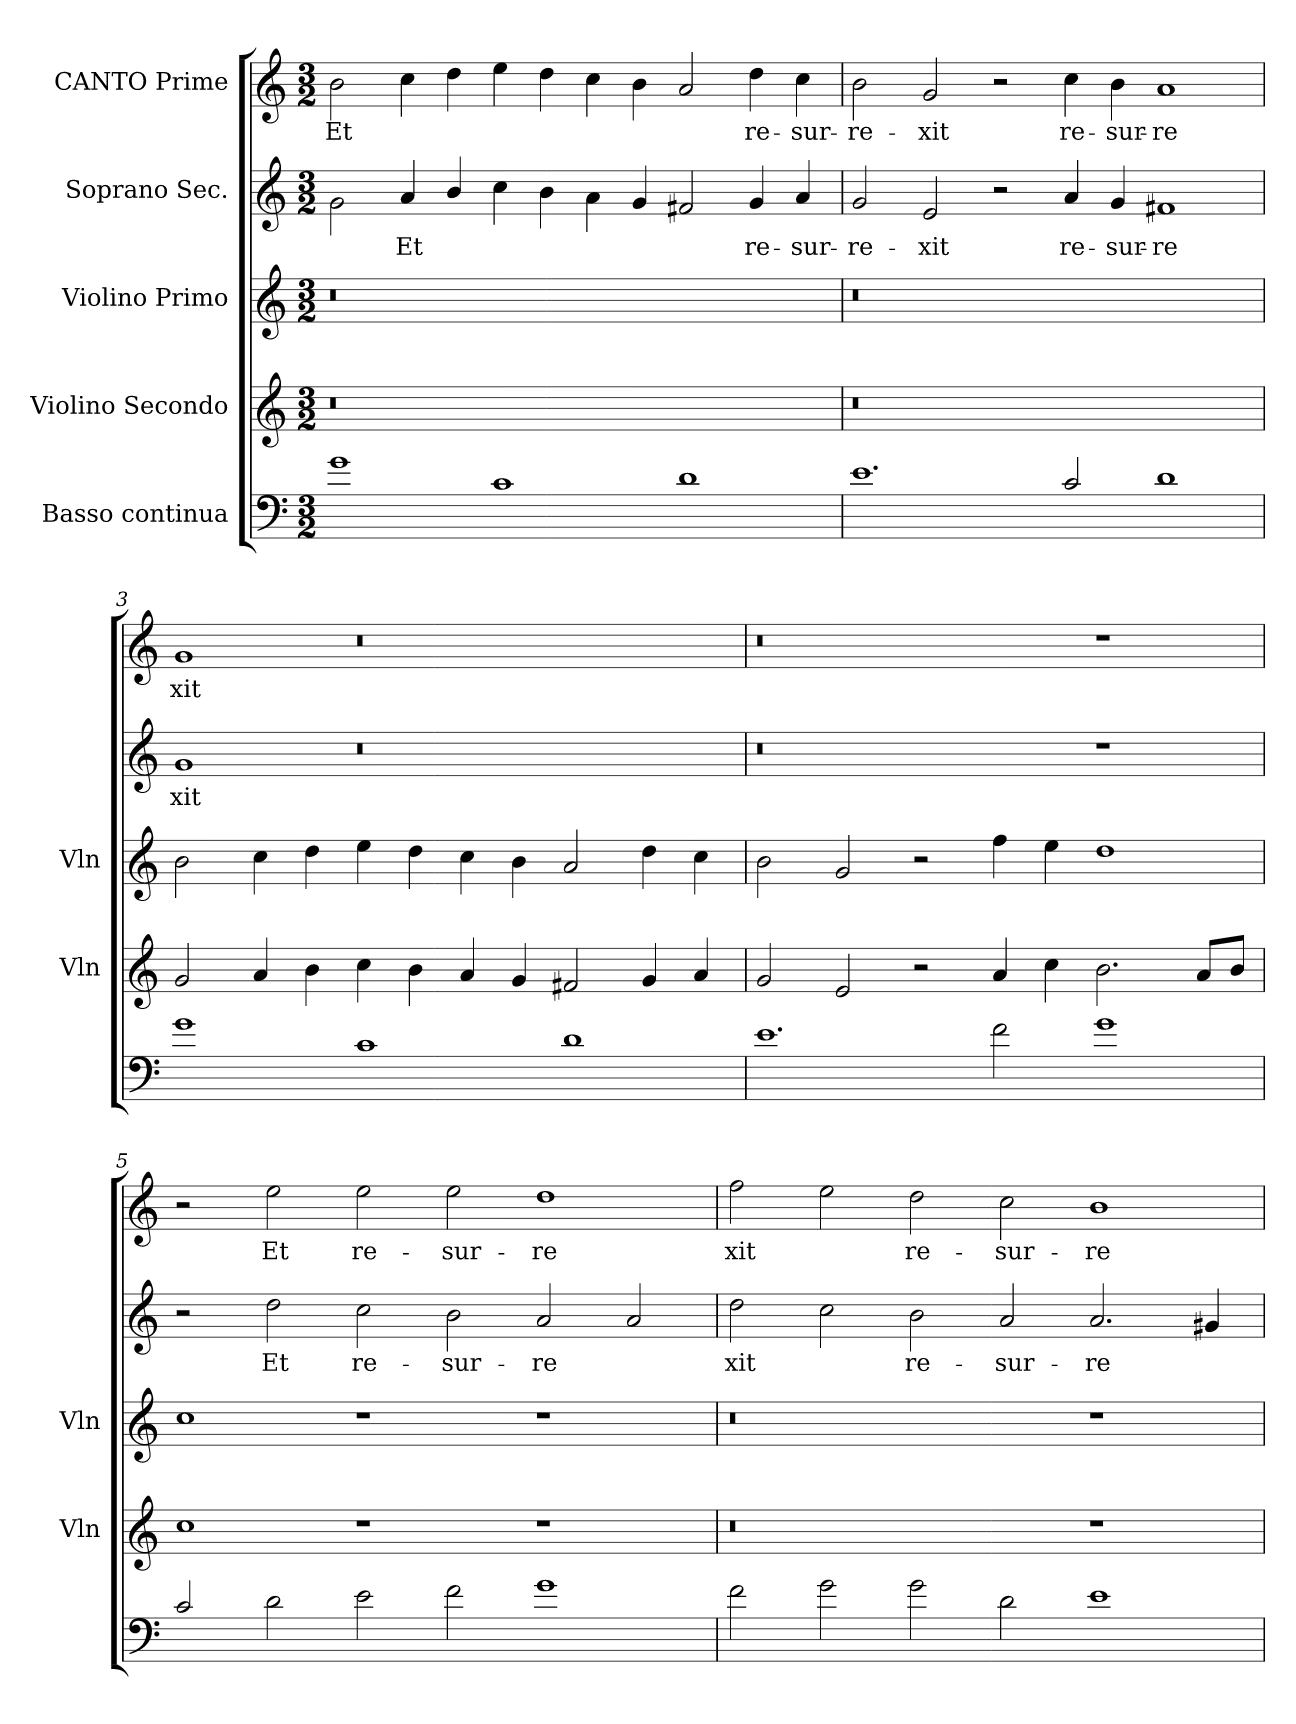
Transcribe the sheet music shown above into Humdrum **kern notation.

**kern	**kern	**kern	**kern	**text	**kern	**text
*part5	*part4	*part3	*part2	*part2	*part1	*part1
*staff5	*staff4	*staff3	*staff2	*staff2	*staff1	*staff1
*I"Basso continua	*I"Violino Secondo	*I"Violino Primo	*I"Soprano Sec.	*	*I"CANTO Prime	*
*	*I'Vln	*I'Vln	*	*	*	*
*clefF4	*clefG2	*clefG2	*clefG2	*	*clefG2	*
*ITrd7c12	*	*	*	*	*	*
*k[]	*k[]	*k[]	*k[]	*	*k[]	*
*M3/2	*M3/2	*M3/2	*M3/2	*	*M3/2	*
*MM120	*MM120	*MM120	*MM120	*	*MM120	*
=1	=1	=1	=1	=1	=1	=1
1G	0.r	0.r	2g\	.	2b\	-Et
.	.	.	4a/	-Et	4cc\	.
.	.	.	4b/	.	4dd\	.
1C	.	.	4cc\	.	4ee\	.
.	.	.	4b\	.	4dd\	.
.	.	.	4a\	.	4cc\	.
.	.	.	4g/	.	4b\	.
1D	.	.	2f#X/	.	2a/	.
.	.	.	4g/	re-	4dd\	re-
.	.	.	4a/	-sur-	4cc\	-sur-
=2	=2	=2	=2	=2	=2	=2
1.E	0.r	0.r	2g/	-re-	2b\	-re-
.	.	.	2e/	-xit	2g/	-xit
.	.	.	2r	.	2r	.
2C/	.	.	4a/	re-	4cc\	re-
.	.	.	4g/	-sur-	4b\	-sur-
1D	.	.	1f#X	re	1a	re
=3	=3	=3	=3	=3	=3	=3
1G	2g/	2b\	1g	xit	1g	xit
.	4a/	4cc\	.	.	.	.
.	4b\	4dd\	.	.	.	.
1C	4cc\	4ee\	0r	.	0r	.
.	4b\	4dd\	.	.	.	.
.	4a/	4cc\	.	.	.	.
.	4g/	4b\	.	.	.	.
1D	2f#X/	2a/	.	.	.	.
.	4g/	4dd\	.	.	.	.
.	4a/	4cc\	.	.	.	.
!!LO:LB:g=z
=4	=4	=4	=4	=4	=4	=4
1.E	2g/	2b\	0r	.	0r	.
.	2e/	2g/	.	.	.	.
.	2r	2r	.	.	.	.
2F\	4a/	4ff\	.	.	.	.
.	4cc\	4ee\	.	.	.	.
1G	2.b\	1dd	1r	.	1r	.
.	8a/L	.	.	.	.	.
.	8b/J	.	.	.	.	.
=5	=5	=5	=5	=5	=5	=5
2C/	1cc	1cc	2r	.	2r	.
2D\	.	.	2dd\	Et	2ee\	Et
2E\	1r	1r	2cc\	re-	2ee\	re-
2F\	.	.	2b\	-sur-	2ee\	-sur-
1G	1r	1r	2a/	-re	1dd	-re
.	.	.	2a/	.	.	.
=6	=6	=6	=6	=6	=6	=6
2F\	0r	0r	2dd\	xit	2ff\	xit
2G\	.	.	2cc\	.	2ee\	.
2G\	.	.	2b\	re-	2dd\	re-
2D\	.	.	2a/	-sur-	2cc\	-sur-
1E	1r	1r	2.a/	-re	1b	-re
.	.	.	4g#X/	.	.	.
=	=	=	=	=	=	=
*-	*-	*-	*-	*-	*-	*-
